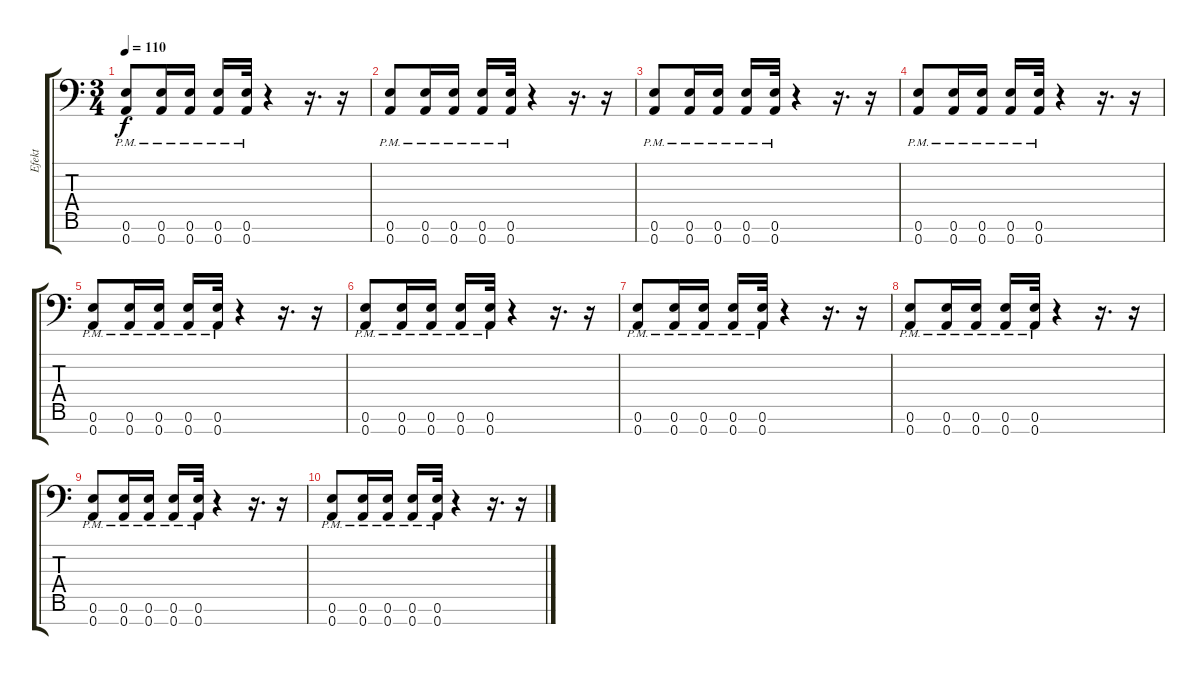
\track ("Efekt" "Efekt") {instrument overdrivenguitar}
\staff {score tabs}
\tuning (E4 B3 G3 D3 A2 E2 A1) {hide}
\ts (3 4)
\tempo 110
\clef f4
\ks c
(0.6 0.7{pm}).8{dy f} (0.6 0.7{pm}).16 (0.6 0.7{pm}).16 (0.6 0.7{pm}).16 (0.6 0.7{pm}).32 r.4 r.16{d} r.16 |
(0.6 0.7{pm}).8 (0.6 0.7{pm}).16 (0.6 0.7{pm}).16 (0.6 0.7{pm}).16 (0.6 0.7{pm}).32 r.4 r.16{d} r.16 |
(0.6 0.7{pm}).8 (0.6 0.7{pm}).16 (0.6 0.7{pm}).16 (0.6 0.7{pm}).16 (0.6 0.7{pm}).32 r.4 r.16{d} r.16 |
(0.6 0.7{pm}).8 (0.6 0.7{pm}).16 (0.6 0.7{pm}).16 (0.6 0.7{pm}).16 (0.6 0.7{pm}).32 r.4 r.16{d} r.16 |
(0.6 0.7{pm}).8 (0.6 0.7{pm}).16 (0.6 0.7{pm}).16 (0.6 0.7{pm}).16 (0.6 0.7{pm}).32 r.4 r.16{d} r.16 |
(0.6 0.7{pm}).8 (0.6 0.7{pm}).16 (0.6 0.7{pm}).16 (0.6 0.7{pm}).16 (0.6 0.7{pm}).32 r.4 r.16{d} r.16 |
(0.6 0.7{pm}).8 (0.6 0.7{pm}).16 (0.6 0.7{pm}).16 (0.6 0.7{pm}).16 (0.6 0.7{pm}).32 r.4 r.16{d} r.16 |
(0.6 0.7{pm}).8 (0.6 0.7{pm}).16 (0.6 0.7{pm}).16 (0.6 0.7{pm}).16 (0.6 0.7{pm}).32 r.4 r.16{d} r.16 |
(0.6 0.7{pm}).8 (0.6 0.7{pm}).16 (0.6 0.7{pm}).16 (0.6 0.7{pm}).16 (0.6 0.7{pm}).32 r.4 r.16{d} r.16 |
(0.6 0.7{pm}).8 (0.6 0.7{pm}).16 (0.6 0.7{pm}).16 (0.6 0.7{pm}).16 (0.6 0.7{pm}).32 r.4 r.16{d} r.16
